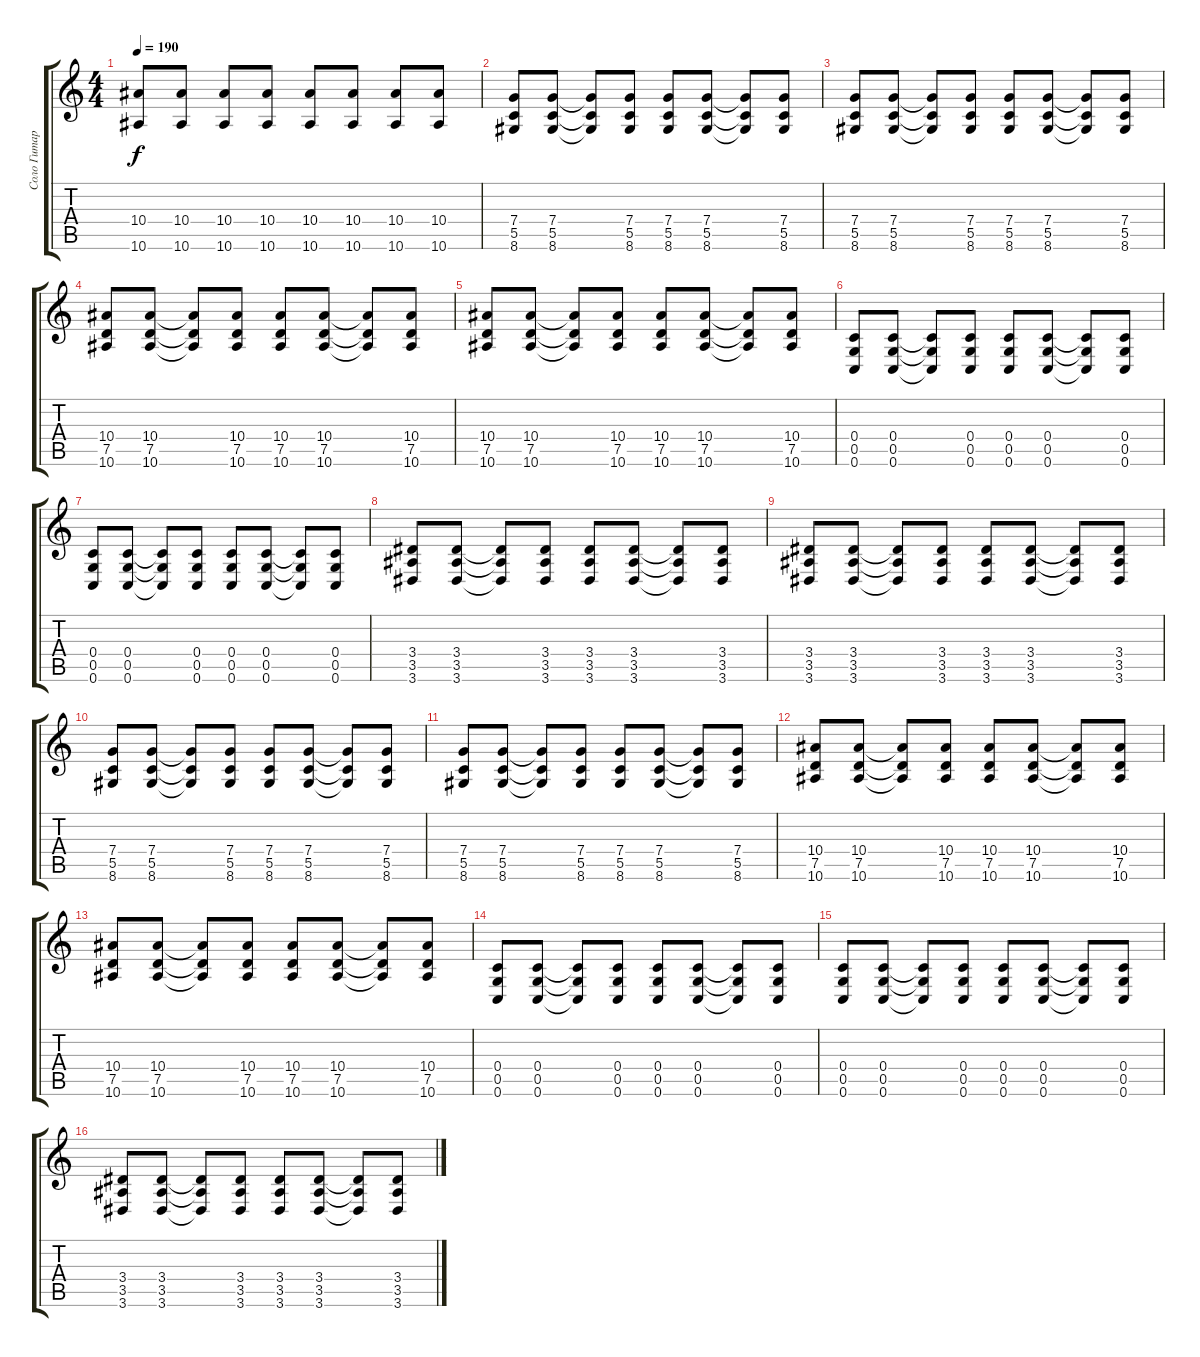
\track ("Соло Гитара" "Соло Гитар") {instrument distortionguitar}
\staff {score tabs}
\tuning (D4 A3 F3 C3 G2 C2) {hide}
\ts (4 4)
\tempo 190
\clef g2
\ks c
(10.4 10.6).8{dy f} (10.4 10.6).8 (10.4 10.6).8 (10.4 10.6).8 (10.4 10.6).8 (10.4 10.6).8 (10.4 10.6).8 (10.4 10.6).8 |
(7.4 5.5 8.6).8 (7.4 5.5 8.6).8 (7.4{t} 5.5{t} 8.6{t}).8 (7.4 5.5 8.6).8 (7.4 5.5 8.6).8 (7.4 5.5 8.6).8 (7.4{t} 5.5{t} 8.6{t}).8 (7.4 5.5 8.6).8 |
(7.4 5.5 8.6).8 (7.4 5.5 8.6).8 (7.4{t} 5.5{t} 8.6{t}).8 (7.4 5.5 8.6).8 (7.4 5.5 8.6).8 (7.4 5.5 8.6).8 (7.4{t} 5.5{t} 8.6{t}).8 (7.4 5.5 8.6).8 |
(10.4 7.5 10.6).8 (10.4 7.5 10.6).8 (10.4{t} 7.5{t} 10.6{t}).8 (10.4 7.5 10.6).8 (10.4 7.5 10.6).8 (10.4 7.5 10.6).8 (10.4{t} 7.5{t} 10.6{t}).8 (10.4 7.5 10.6).8 |
(10.4 7.5 10.6).8 (10.4 7.5 10.6).8 (10.4{t} 7.5{t} 10.6{t}).8 (10.4 7.5 10.6).8 (10.4 7.5 10.6).8 (10.4 7.5 10.6).8 (10.4{t} 7.5{t} 10.6{t}).8 (10.4 7.5 10.6).8 |
(0.4 0.5 0.6).8 (0.4 0.5 0.6).8 (0.4{t} 0.5{t} 0.6{t}).8 (0.4 0.5 0.6).8 (0.4 0.5 0.6).8 (0.4 0.5 0.6).8 (0.4{t} 0.5{t} 0.6{t}).8 (0.4 0.5 0.6).8 |
(0.4 0.5 0.6).8 (0.4 0.5 0.6).8 (0.4{t} 0.5{t} 0.6{t}).8 (0.4 0.5 0.6).8 (0.4 0.5 0.6).8 (0.4 0.5 0.6).8 (0.4{t} 0.5{t} 0.6{t}).8 (0.4 0.5 0.6).8 |
(3.4 3.5 3.6).8 (3.4 3.5 3.6).8 (3.4{t} 3.5{t} 3.6{t}).8 (3.4 3.5 3.6).8 (3.4 3.5 3.6).8 (3.4 3.5 3.6).8 (3.4{t} 3.5{t} 3.6{t}).8 (3.4 3.5 3.6).8 |
(3.4 3.5 3.6).8 (3.4 3.5 3.6).8 (3.4{t} 3.5{t} 3.6{t}).8 (3.4 3.5 3.6).8 (3.4 3.5 3.6).8 (3.4 3.5 3.6).8 (3.4{t} 3.5{t} 3.6{t}).8 (3.4 3.5 3.6).8 |
(7.4 5.5 8.6).8 (7.4 5.5 8.6).8 (7.4{t} 5.5{t} 8.6{t}).8 (7.4 5.5 8.6).8 (7.4 5.5 8.6).8 (7.4 5.5 8.6).8 (7.4{t} 5.5{t} 8.6{t}).8 (7.4 5.5 8.6).8 |
(7.4 5.5 8.6).8 (7.4 5.5 8.6).8 (7.4{t} 5.5{t} 8.6{t}).8 (7.4 5.5 8.6).8 (7.4 5.5 8.6).8 (7.4 5.5 8.6).8 (7.4{t} 5.5{t} 8.6{t}).8 (7.4 5.5 8.6).8 |
(10.4 7.5 10.6).8 (10.4 7.5 10.6).8 (10.4{t} 7.5{t} 10.6{t}).8 (10.4 7.5 10.6).8 (10.4 7.5 10.6).8 (10.4 7.5 10.6).8 (10.4{t} 7.5{t} 10.6{t}).8 (10.4 7.5 10.6).8 |
(10.4 7.5 10.6).8 (10.4 7.5 10.6).8 (10.4{t} 7.5{t} 10.6{t}).8 (10.4 7.5 10.6).8 (10.4 7.5 10.6).8 (10.4 7.5 10.6).8 (10.4{t} 7.5{t} 10.6{t}).8 (10.4 7.5 10.6).8 |
(0.4 0.5 0.6).8 (0.4 0.5 0.6).8 (0.4{t} 0.5{t} 0.6{t}).8 (0.4 0.5 0.6).8 (0.4 0.5 0.6).8 (0.4 0.5 0.6).8 (0.4{t} 0.5{t} 0.6{t}).8 (0.4 0.5 0.6).8 |
(0.4 0.5 0.6).8 (0.4 0.5 0.6).8 (0.4{t} 0.5{t} 0.6{t}).8 (0.4 0.5 0.6).8 (0.4 0.5 0.6).8 (0.4 0.5 0.6).8 (0.4{t} 0.5{t} 0.6{t}).8 (0.4 0.5 0.6).8 |
(3.4 3.5 3.6).8 (3.4 3.5 3.6).8 (3.4{t} 3.5{t} 3.6{t}).8 (3.4 3.5 3.6).8 (3.4 3.5 3.6).8 (3.4 3.5 3.6).8 (3.4{t} 3.5{t} 3.6{t}).8 (3.4 3.5 3.6).8
